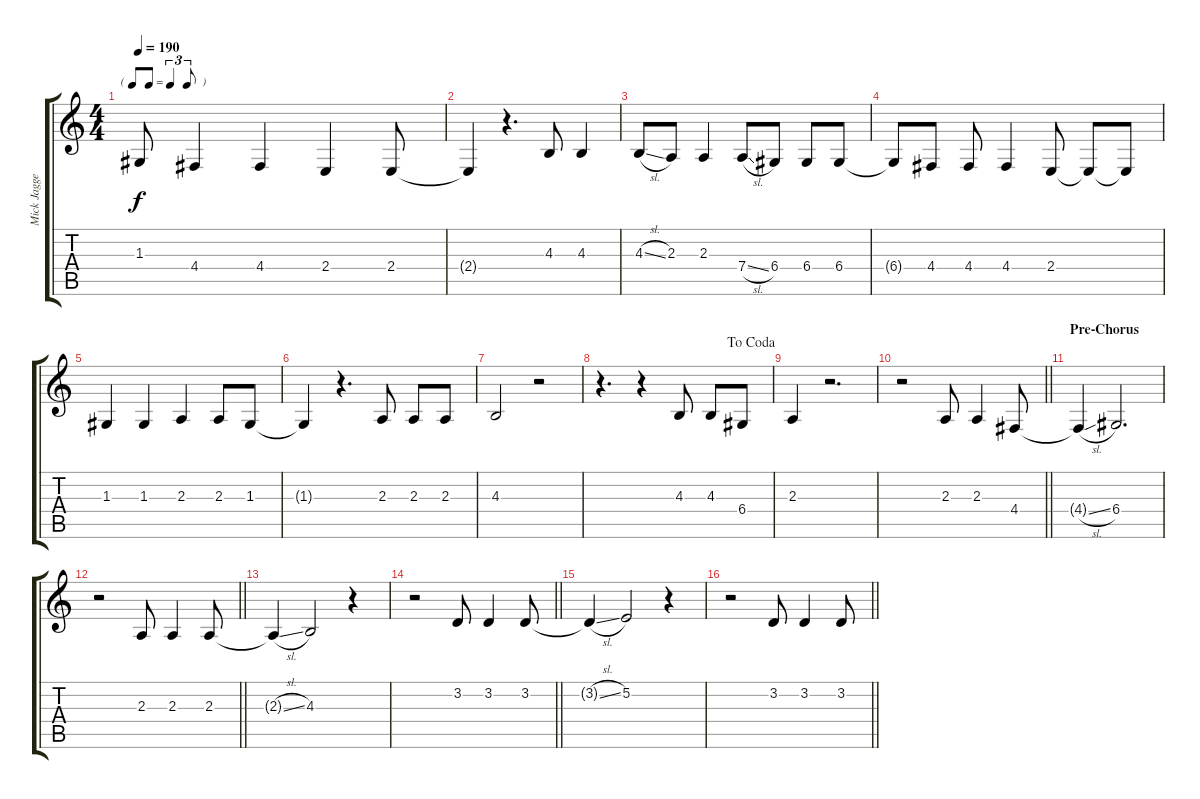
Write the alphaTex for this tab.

\track ("Mick Jagger" "Mick Jagge") {instrument trombone}
\staff {score tabs}
\tuning (E4 B3 G3 D3 A2 E2) {hide}
\ts (4 4)
\tf triplet8th
\tempo 190
\clef g2
\ks c
1.3{t}.8{dy f} 4.4.4 4.4.4 2.4.4 2.4.8 |
2.4{t}.4 r.4{d} 4.3.8 4.3.4 |
4.3{sl}.8 2.3.8 2.3.4 7.4{sl}.8 6.4.8 6.4.8 6.4.8 |
6.4{t}.8 4.4.8 4.4.8 4.4.4 2.4.8 2.4{t}.8 2.4{t}.8 |
1.3.4 1.3.4 2.3.4 2.3.8 1.3.8 |
1.3{t}.4 r.4{d} 2.3.8 2.3.8 2.3.8 |
4.3.2 r.2 |
\jump dacoda
r.4{d} r.4 4.3.8 4.3.8 6.4.8 |
2.3.4 r.2{d} |
\barLineRight lightlight
r.2 2.3.8 2.3.4 4.4.8 |
\section ("" "Pre-Chorus")
4.4{sl t}.4 6.4.2{d} |
\barLineRight lightlight
r.2 2.3.8 2.3.4 2.3.8 |
2.3{sl t}.4 4.3.2 r.4 |
\barLineRight lightlight
r.2 3.2.8 3.2.4 3.2.8 |
3.2{sl t}.4 5.2.2 r.4 |
\barLineRight lightlight
r.2 3.2.8 3.2.4 3.2.8
